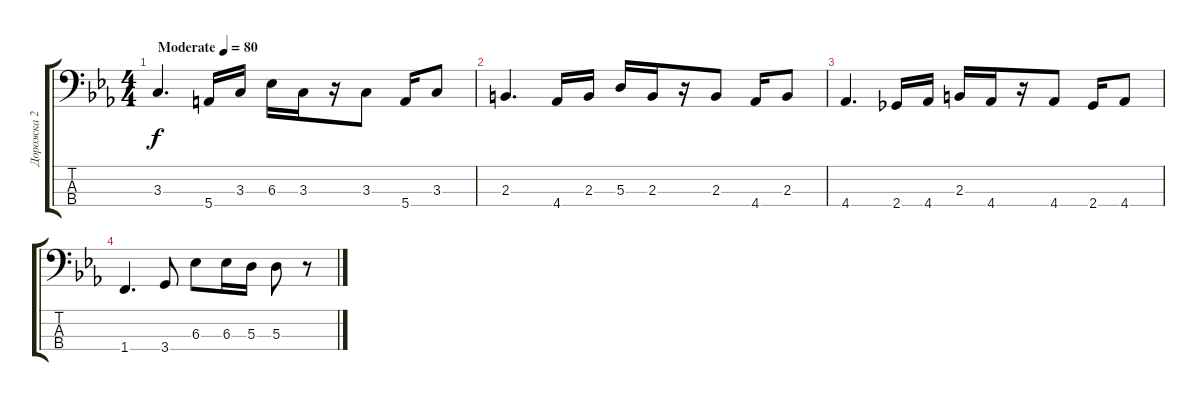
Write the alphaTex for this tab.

\track ("Дорожка 2" "Дорожка 2") {instrument electricbassfinger}
\staff {score tabs}
\tuning (G2 D2 A1 E1) {hide}
\ts (4 4)
\tempo (80 "Moderate")
\clef f4
\ks cminor
3.3.4{d dy f instrument electricbassfinger} 5.4.16 3.3.16 6.3.16 3.3.16 r.16 3.3.8 5.4.16 3.3.8 |
2.3.4{d} 4.4.16 2.3.16 5.3.16 2.3.16 r.16 2.3.8 4.4.16 2.3.8 |
4.4.4{d} 2.4.16 4.4.16 2.3.16 4.4.16 r.16 4.4.8 2.4.16 4.4.8 |
1.4.4{d} 3.4.8 6.3.8 6.3.16 5.3.16 5.3.8 r.8
